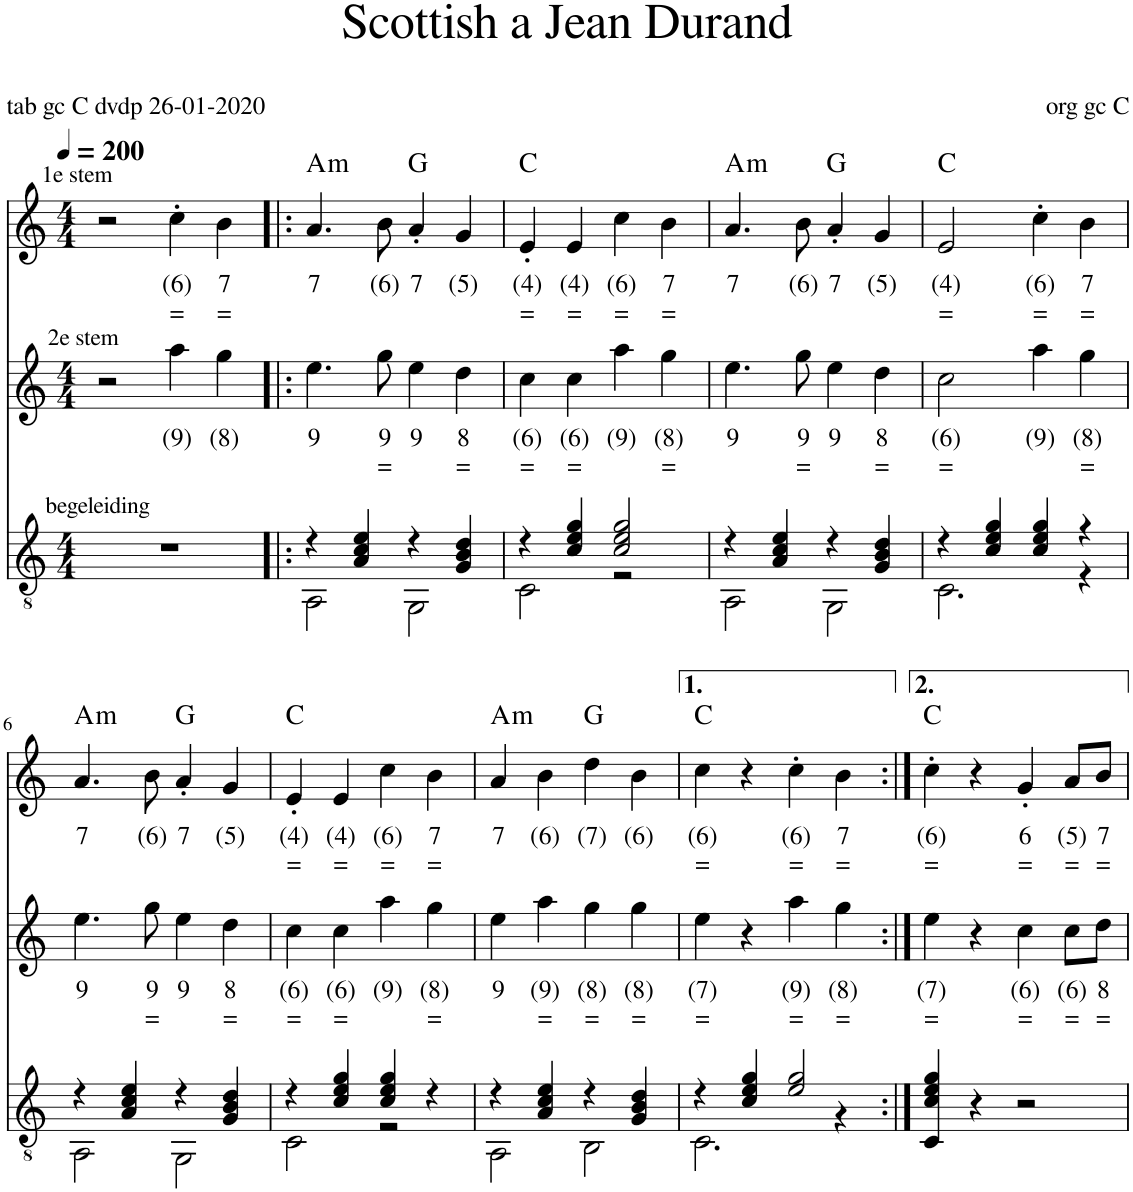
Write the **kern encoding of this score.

**kern	**kern	**text	**text	**kern	**text	**text	**harte
*part3	*part2	*part2	*part2	*part1	*part1	*part1	*part1
*staff3	*staff2	*staff2	*staff2	*staff1	*staff1	*staff1	*
*I"Akoestische gitaar, Guitare	*I"Viool, Violon	*	*	*I"Accordeon, Accord�on	*	*	*
*	*	*	*	*I'Acc	*	*	*
*clefGv2	*clefG2	*	*	*clefG2	*	*	*
*k[]	*k[]	*	*	*k[]	*	*	*
*M4/4	*M4/4	*	*	*M4/4	*	*	*
*MM200	*MM200	*	*	*MM200	*	*	*
=1	=1	=1	=1	=1	=1	=1	=1
!	!	!	!	!LO:TX:a:t=1e stem	!	!	!
!	!LO:TX:a:t=2e stem	!	!	!	!	!	!
!LO:TX:a:t=begeleiding	!	!	!	!	!	!	!
1r	2r	.	.	2r	.	.	.
!	!	!LO:LY:b	!	!	!LO:LY:b	!LO:LY:b	!
.	4aa\	(9)	.	4cc'\	(6)	=	.
!	!	!LO:LY:b	!	!	!LO:LY:b	!LO:LY:b	!
.	4gg\	(8)	.	4b\	7	=	.
=2!|:	=2!|:	=2!|:	=2!|:	=2!|:	=2!|:	=2!|:	=2!|:
*^	*	*	*	*	*	*	*
!	!	!	!LO:LY:b	!	!	!LO:LY:b	!	!LO:H:kt=m
4r	2AA\	4.ee\	9	.	4.a/	7	.	A:min
4A/ 4c/ 4e/	.	.	.	.	.	.	.	.
!	!	!	!LO:LY:b	!LO:LY:b	!	!LO:LY:b	!	!
.	.	8gg\	9	=	8b\	(6)	.	.
!	!	!	!LO:LY:b	!	!	!LO:LY:b	!	!
4r	2GG\	4ee\	9	.	4a'/	7	.	G:maj
!	!	!	!LO:LY:b	!LO:LY:b	!	!LO:LY:b	!	!
4G/ 4B/ 4d/	.	4dd\	8	=	4g/	(5)	.	.
=3	=3	=3	=3	=3	=3	=3	=3	=3
!	!	!	!LO:LY:b	!LO:LY:b	!	!LO:LY:b	!LO:LY:b	!
4r	2C\	4cc\	(6)	=	4e'/	(4)	=	C:maj
!	!	!	!LO:LY:b	!LO:LY:b	!	!LO:LY:b	!LO:LY:b	!
4c/ 4e/ 4g/	.	4cc\	(6)	=	4e/	(4)	=	.
!	!	!	!LO:LY:b	!	!	!LO:LY:b	!LO:LY:b	!
2c/ 2e/ 2g/	2r	4aa\	(9)	.	4cc\	(6)	=	.
!	!	!	!LO:LY:b	!LO:LY:b	!	!LO:LY:b	!LO:LY:b	!
.	.	4gg\	(8)	=	4b\	7	=	.
=4	=4	=4	=4	=4	=4	=4	=4	=4
!	!	!	!LO:LY:b	!	!	!LO:LY:b	!	!LO:H:kt=m
4r	2AA\	4.ee\	9	.	4.a/	7	.	A:min
4A/ 4c/ 4e/	.	.	.	.	.	.	.	.
!	!	!	!LO:LY:b	!LO:LY:b	!	!LO:LY:b	!	!
.	.	8gg\	9	=	8b\	(6)	.	.
!	!	!	!LO:LY:b	!	!	!LO:LY:b	!	!
4r	2GG\	4ee\	9	.	4a'/	7	.	G:maj
!	!	!	!LO:LY:b	!LO:LY:b	!	!LO:LY:b	!	!
4G/ 4B/ 4d/	.	4dd\	8	=	4g/	(5)	.	.
=5	=5	=5	=5	=5	=5	=5	=5	=5
!	!	!	!LO:LY:b	!LO:LY:b	!	!LO:LY:b	!LO:LY:b	!
4r	2.C\	2cc\	(6)	=	2e/	(4)	=	C:maj
4c/ 4e/ 4g/	.	.	.	.	.	.	.	.
!	!	!	!LO:LY:b	!	!	!LO:LY:b	!LO:LY:b	!
4c/ 4e/ 4g/	.	4aa\	(9)	.	4cc'\	(6)	=	.
!	!	!	!LO:LY:b	!LO:LY:b	!	!LO:LY:b	!LO:LY:b	!
4r	4r	4gg\	(8)	=	4b\	7	=	.
!!LO:LB:g=z
=6	=6	=6	=6	=6	=6	=6	=6	=6
!	!	!	!LO:LY:b	!	!	!LO:LY:b	!	!LO:H:kt=m
4r	2AA\	4.ee\	9	.	4.a/	7	.	A:min
4A/ 4c/ 4e/	.	.	.	.	.	.	.	.
!	!	!	!LO:LY:b	!LO:LY:b	!	!LO:LY:b	!	!
.	.	8gg\	9	=	8b\	(6)	.	.
!	!	!	!LO:LY:b	!	!	!LO:LY:b	!	!
4r	2GG\	4ee\	9	.	4a'/	7	.	G:maj
!	!	!	!LO:LY:b	!LO:LY:b	!	!LO:LY:b	!	!
4G/ 4B/ 4d/	.	4dd\	8	=	4g/	(5)	.	.
=7	=7	=7	=7	=7	=7	=7	=7	=7
!	!	!	!LO:LY:b	!LO:LY:b	!	!LO:LY:b	!LO:LY:b	!
4r	2C\	4cc\	(6)	=	4e'/	(4)	=	C:maj
!	!	!	!LO:LY:b	!LO:LY:b	!	!LO:LY:b	!LO:LY:b	!
4c/ 4e/ 4g/	.	4cc\	(6)	=	4e/	(4)	=	.
!	!	!	!LO:LY:b	!	!	!LO:LY:b	!LO:LY:b	!
4c/ 4e/ 4g/	2r	4aa\	(9)	.	4cc\	(6)	=	.
!	!	!	!LO:LY:b	!LO:LY:b	!	!LO:LY:b	!LO:LY:b	!
4r	.	4gg\	(8)	=	4b\	7	=	.
=8	=8	=8	=8	=8	=8	=8	=8	=8
!	!	!	!LO:LY:b	!	!	!LO:LY:b	!	!LO:H:kt=m
4r	2AA\	4ee\	9	.	4a/	7	.	A:min
!	!	!	!LO:LY:b	!LO:LY:b	!	!LO:LY:b	!	!
4A/ 4c/ 4e/	.	4aa\	(9)	=	4b\	(6)	.	.
!	!	!	!LO:LY:b	!LO:LY:b	!	!LO:LY:b	!	!
4r	2BB\	4gg\	(8)	=	4dd\	(7)	.	G:maj
!	!	!	!LO:LY:b	!LO:LY:b	!	!LO:LY:b	!	!
4G/ 4B/ 4d/	.	4gg\	(8)	=	4b\	(6)	.	.
=9	=9	=9	=9	=9	=9	=9	=9	=9
!	!	!	!LO:LY:b	!LO:LY:b	!	!LO:LY:b	!LO:LY:b	!
4r	2.C\	4ee\	(7)	=	4cc\	(6)	=	C:maj
4c/ 4e/ 4g/	.	4r	.	.	4r	.	.	.
!	!	!	!LO:LY:b	!LO:LY:b	!	!LO:LY:b	!LO:LY:b	!
2e/ 2g/	.	4aa\	(9)	=	4cc'\	(6)	=	.
!	!	!	!LO:LY:b	!LO:LY:b	!	!LO:LY:b	!LO:LY:b	!
.	4r	4gg\	(8)	=	4b\	7	=	.
=10:|!	=10:|!	=10:|!	=10:|!	=10:|!	=10:|!	=10:|!	=10:|!	=10:|!
!	!	!	!LO:LY:b	!LO:LY:b	!	!LO:LY:b	!LO:LY:b	!
*v	*v	*	*	*	*	*	*	*
4C/ 4c/ 4e/ 4g/	4ee\	(7)	=	4cc'\	(6)	=	C:maj
4r	4r	.	.	4r	.	.	.
!	!	!LO:LY:b	!LO:LY:b	!	!LO:LY:b	!LO:LY:b	!
2r	4cc\	(6)	=	4g'/	6	=	.
!	!	!LO:LY:b	!LO:LY:b	!	!LO:LY:b	!LO:LY:b	!
.	8cc\L	(6)	=	8a/L	(5)	=	.
!	!	!LO:LY:b	!LO:LY:b	!	!LO:LY:b	!LO:LY:b	!
.	8dd\J	8	=	8b/J	7	=	.
=	=	=	=	=	=	=	=
*-	*-	*-	*-	*-	*-	*-	*-
